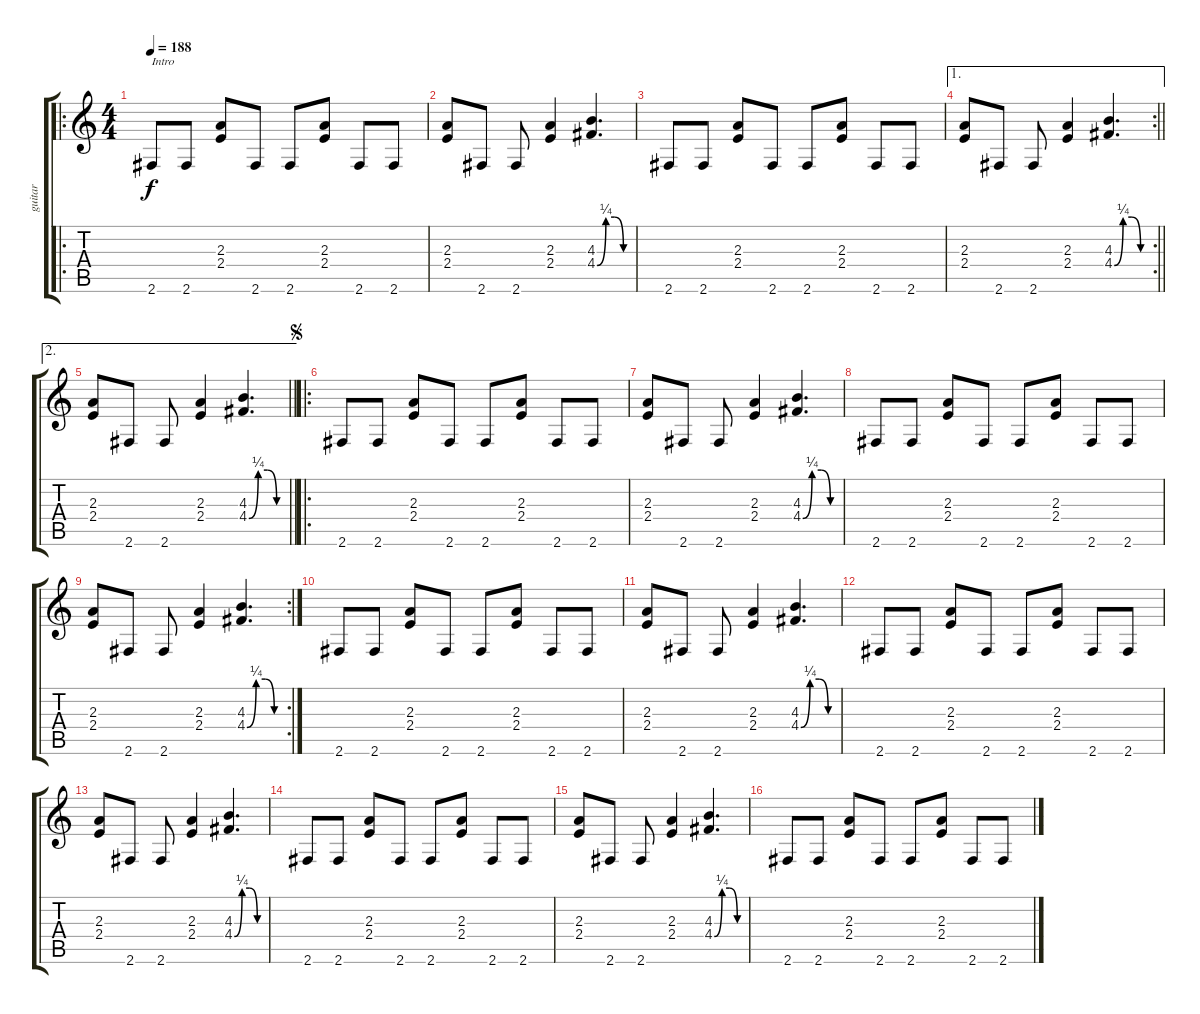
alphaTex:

\track ("guitar" "guitar") {instrument overdrivenguitar}
\staff {score tabs}
\tuning (E4 B3 G3 D3 A2 E2) {hide}
\ro
\ts (4 4)
\tempo 188
\clef g2
\ks c
2.6.8{txt "Intro" dy f instrument overdrivenguitar} 2.6.8 (2.3 2.4).8 2.6.8 2.6.8 (2.3 2.4).8 2.6.8 2.6.8 |
(2.3 2.4).8 2.6.8 2.6.8 (2.3 2.4).4 (4.3 4.4{be (custom 0 0 15 1 30 1 45 0 60 0)}).4{d} |
2.6.8 2.6.8 (2.3 2.4).8 2.6.8 2.6.8 (2.3 2.4).8 2.6.8 2.6.8 |
\ae 1
\rc 2
\barLineRight lightlight
(2.3 2.4).8 2.6.8 2.6.8 (2.3 2.4).4 (4.3 4.4{be (custom 0 0 15 1 30 1 45 0 60 0)}).4{d} |
\ae 2
\barLineRight lightlight
(2.3 2.4).8 2.6.8 2.6.8 (2.3 2.4).4 (4.3 4.4{be (custom 0 0 15 1 30 1 45 0 60 0)}).4{d} |
\ro
\jump segno
2.6.8 2.6.8 (2.3 2.4).8 2.6.8 2.6.8 (2.3 2.4).8 2.6.8 2.6.8 |
(2.3 2.4).8 2.6.8 2.6.8 (2.3 2.4).4 (4.3 4.4{be (custom 0 0 15 1 30 1 45 0 60 0)}).4{d} |
2.6.8 2.6.8 (2.3 2.4).8 2.6.8 2.6.8 (2.3 2.4).8 2.6.8 2.6.8 |
\rc 2
(2.3 2.4).8 2.6.8 2.6.8 (2.3 2.4).4 (4.3 4.4{be (custom 0 0 15 1 30 1 45 0 60 0)}).4{d} |
2.6.8 2.6.8 (2.3 2.4).8 2.6.8 2.6.8 (2.3 2.4).8 2.6.8 2.6.8 |
(2.3 2.4).8 2.6.8 2.6.8 (2.3 2.4).4 (4.3 4.4{be (custom 0 0 15 1 30 1 45 0 60 0)}).4{d} |
2.6.8 2.6.8 (2.3 2.4).8 2.6.8 2.6.8 (2.3 2.4).8 2.6.8 2.6.8 |
(2.3 2.4).8 2.6.8 2.6.8 (2.3 2.4).4 (4.3 4.4{be (custom 0 0 15 1 30 1 45 0 60 0)}).4{d} |
2.6.8 2.6.8 (2.3 2.4).8 2.6.8 2.6.8 (2.3 2.4).8 2.6.8 2.6.8 |
(2.3 2.4).8 2.6.8 2.6.8 (2.3 2.4).4 (4.3 4.4{be (custom 0 0 15 1 30 1 45 0 60 0)}).4{d} |
2.6.8 2.6.8 (2.3 2.4).8 2.6.8 2.6.8 (2.3 2.4).8 2.6.8 2.6.8
